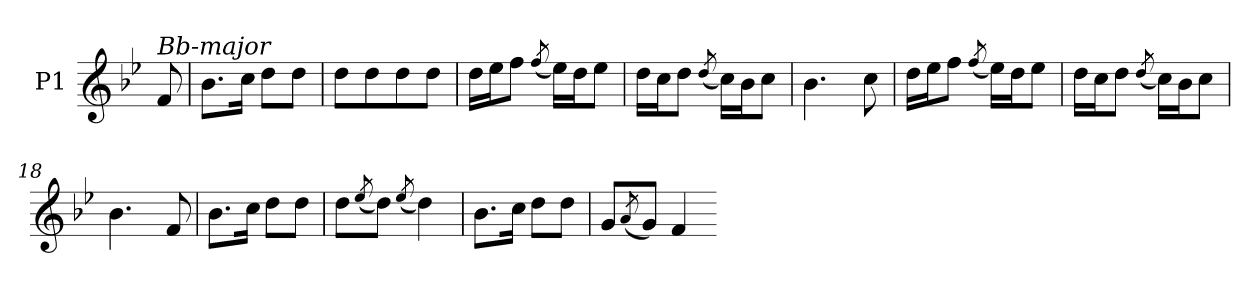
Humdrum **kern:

**kern
*part1
*staff1
*I"P1
*clefG2
*k[b-e-]
*B-:
=
!LO:TX:a:i:t=Bb-major
8f
=11
8.b-L
16ccJk
8ddL
8ddJ
=12
8ddL
8dd
8dd
8ddJ
=13
16ddLL
16ee-J
8ffJ
(8qff/
16ee-LL)
16ddJ
8ee-J
=14
16ddLL
16ccJ
8ddJ
(8qdd/
16ccLL)
16b-J
8ccJ
=15
4.b-
8cc
=16
16ddLL
16ee-J
8ffJ
(8qff/
16ee-LL)
16ddJ
8ee-J
=17
16ddLL
16ccJ
8ddJ
(8qdd/
16ccLL)
16b-J
8ccJ
=18
4.b-
8f
=19
8.b-L
16ccJk
8ddL
8ddJ
=20
8ddL
(8qee-/
8ddJ)
(8qee-/
4dd)
=21
8.b-L
16ccJk
8ddL
8ddJ
=22
8gL
(8qa/
8gJ)
4f
=-
*-
